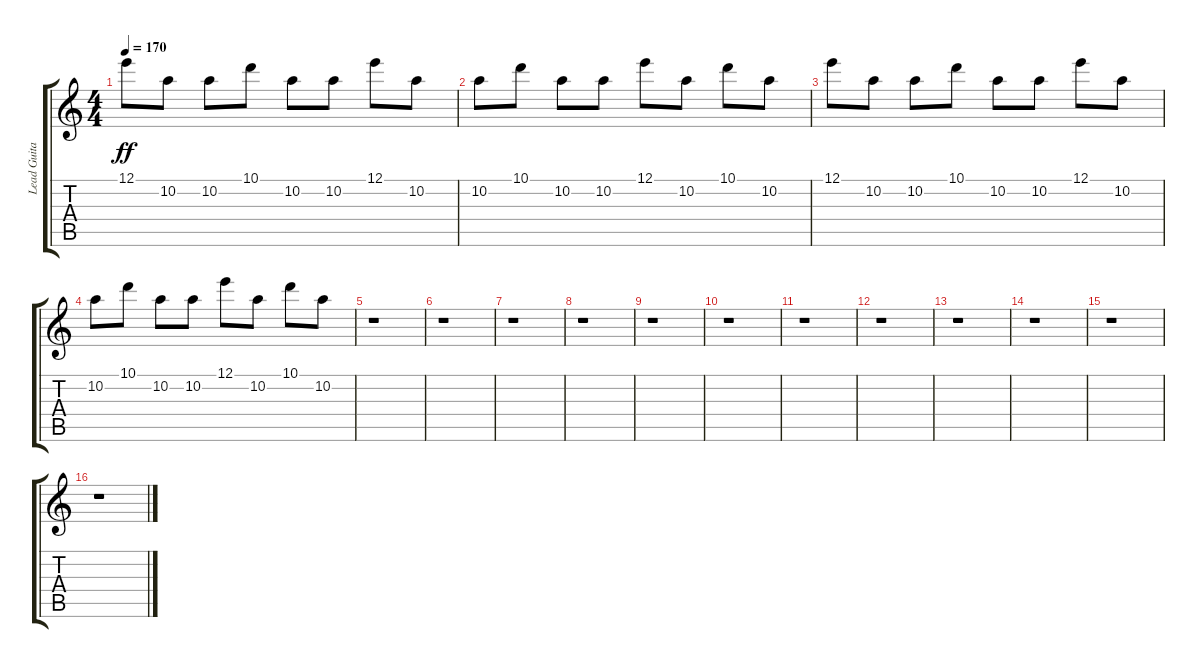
\track ("Lead Guitar II" "Lead Guita") {instrument overdrivenguitar}
\staff {score tabs}
\tuning (E4 B3 G3 D3 A2 E2) {hide}
\ts (4 4)
\tempo 170
\clef g2
\ks c
12.1.8{dy ff} 10.2.8 10.2.8 10.1.8 10.2.8 10.2.8 12.1.8 10.2.8 |
10.2.8 10.1.8 10.2.8 10.2.8 12.1.8 10.2.8 10.1.8 10.2.8 |
12.1.8 10.2.8 10.2.8 10.1.8 10.2.8 10.2.8 12.1.8 10.2.8 |
10.2.8 10.1.8 10.2.8 10.2.8 12.1.8 10.2.8 10.1.8 10.2.8 |
r.1 |
r.1 |
r.1 |
r.1 |
r.1 |
r.1 |
r.1 |
r.1 |
r.1 |
r.1 |
r.1 |
r.1
